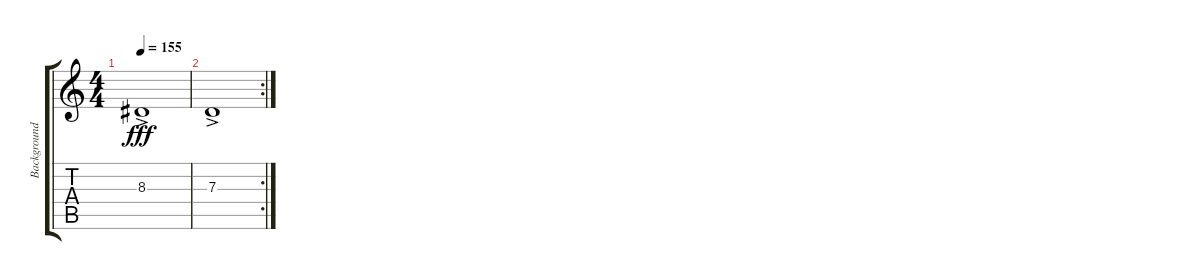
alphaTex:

\track ("Background" "Background") {instrument pad4choir}
\staff {score tabs}
\tuning (E4 B3 G3 D3 A2 E2) {hide}
\ts (4 4)
\tempo 155
\clef g2
\ks c
8.3{ac}.1{dy fff} |
\rc 2
7.3{ac}.1
